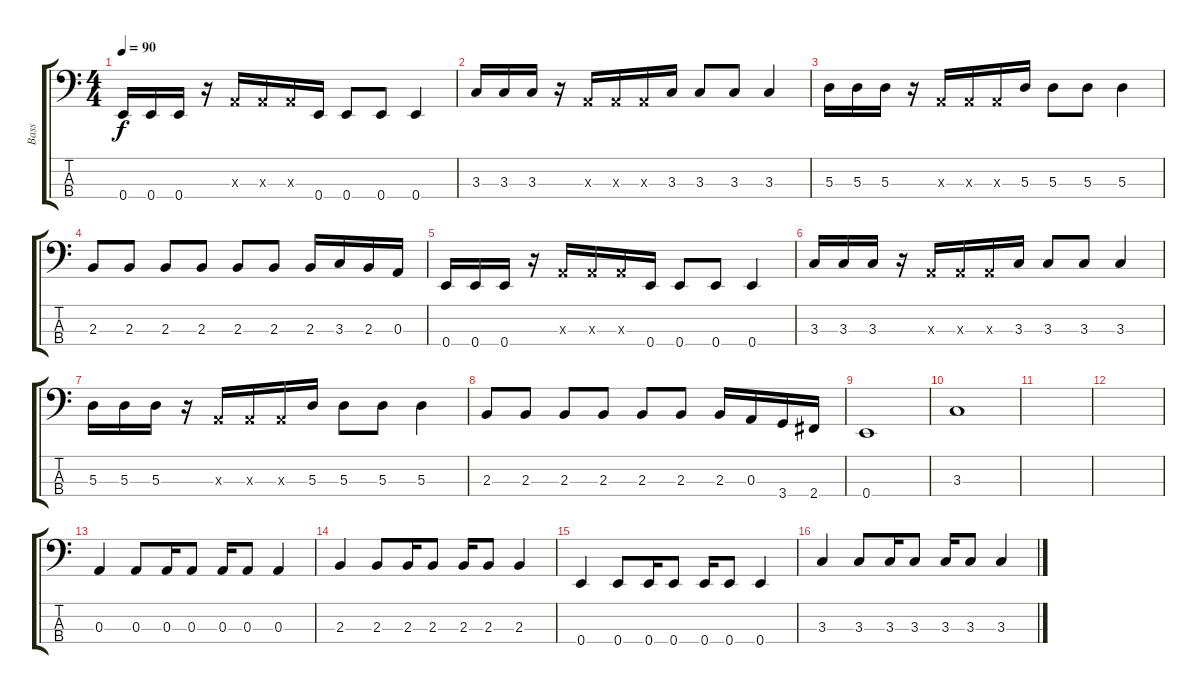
\track ("Bass" "Bass") {instrument electricbassfinger}
\staff {score tabs}
\tuning (G2 D2 A1 E1) {hide}
\ts (4 4)
\tempo 90
\clef f4
\ks c
0.4.16{dy f} 0.4.16 0.4.16 r.16 0.3{x}.16 0.3{x}.16 0.3{x}.16 0.4.16 0.4.8 0.4.8 0.4.4 |
3.3.16 3.3.16 3.3.16 r.16 0.3{x}.16 0.3{x}.16 0.3{x}.16 3.3.16 3.3.8 3.3.8 3.3.4 |
5.3.16 5.3.16 5.3.16 r.16 0.3{x}.16 0.3{x}.16 0.3{x}.16 5.3.16 5.3.8 5.3.8 5.3.4 |
2.3.8 2.3.8 2.3.8 2.3.8 2.3.8 2.3.8 2.3.16 3.3.16 2.3.16 0.3.16 |
0.4.16 0.4.16 0.4.16 r.16 0.3{x}.16 0.3{x}.16 0.3{x}.16 0.4.16 0.4.8 0.4.8 0.4.4 |
3.3.16 3.3.16 3.3.16 r.16 0.3{x}.16 0.3{x}.16 0.3{x}.16 3.3.16 3.3.8 3.3.8 3.3.4 |
5.3.16 5.3.16 5.3.16 r.16 0.3{x}.16 0.3{x}.16 0.3{x}.16 5.3.16 5.3.8 5.3.8 5.3.4 |
2.3.8 2.3.8 2.3.8 2.3.8 2.3.8 2.3.8 2.3.16 0.3.16 3.4.16 2.4.16 |
0.4.1 |
3.3.1 |
|
|
0.3.4 0.3.8 0.3.16 0.3.8 0.3.16 0.3.8 0.3.4 |
2.3.4 2.3.8 2.3.16 2.3.8 2.3.16 2.3.8 2.3.4 |
0.4.4 0.4.8 0.4.16 0.4.8 0.4.16 0.4.8 0.4.4 |
3.3.4 3.3.8 3.3.16 3.3.8 3.3.16 3.3.8 3.3.4
